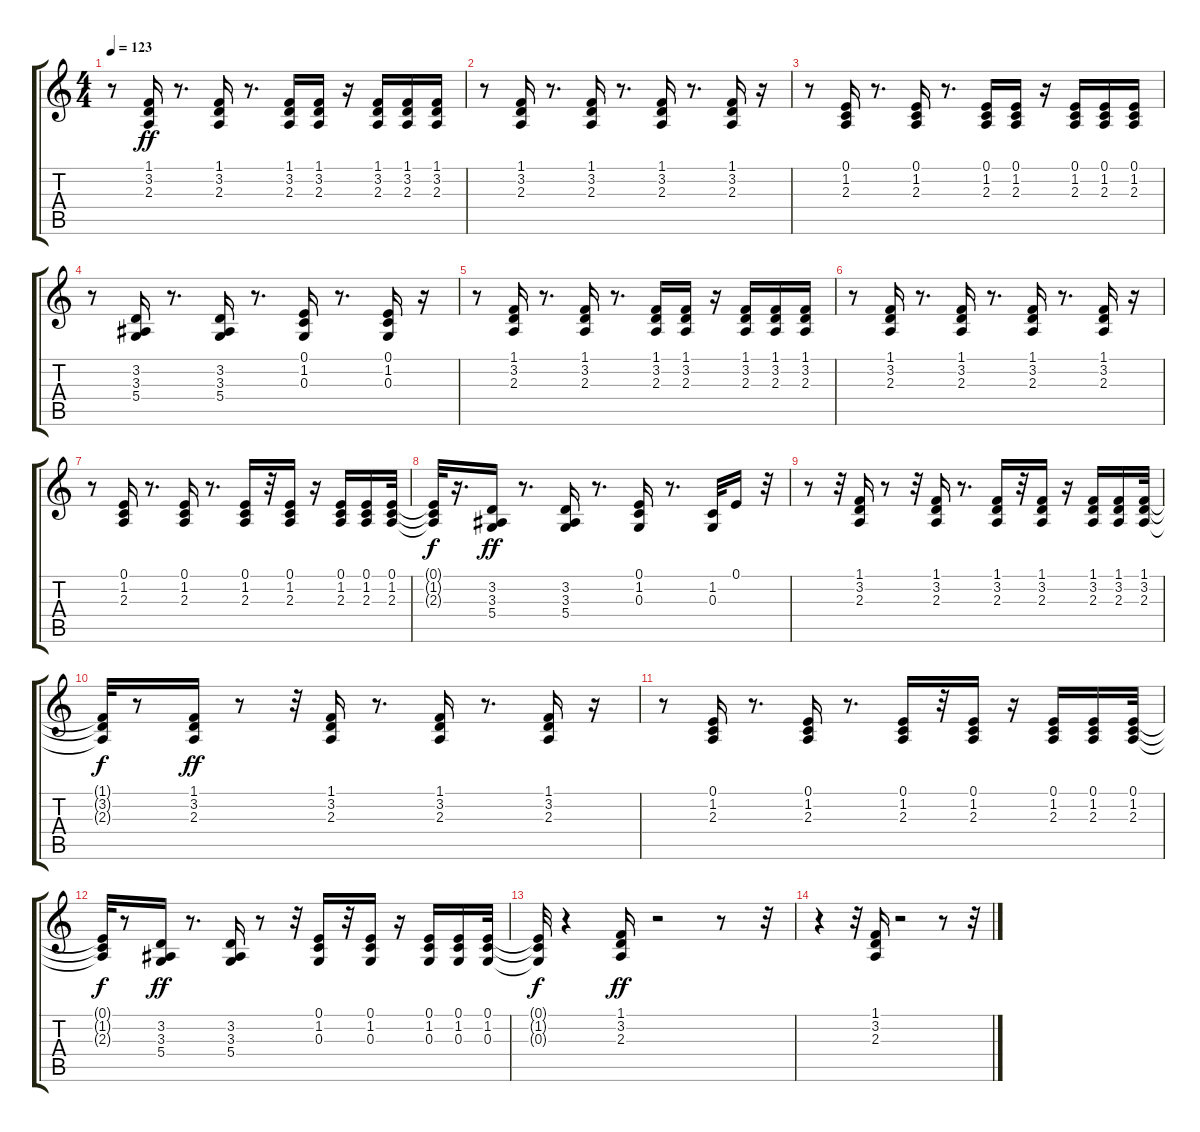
\track "" {instrument pad7halo}
\staff {score tabs}
\tuning (E4 B3 G3 D3 A2 E2) {hide}
\ts (4 4)
\tempo 123
\clef g2
\ks c
r.8{dy ff} (1.1 3.2 2.3).16 r.8{d} (1.1 3.2 2.3).16 r.8{d} (1.1 3.2 2.3).16 (1.1 3.2 2.3).16 r.16 (1.1 3.2 2.3).16 (1.1 3.2 2.3).16 (1.1 3.2 2.3).16 |
r.8 (1.1 3.2 2.3).16 r.8{d} (1.1 3.2 2.3).16 r.8{d} (1.1 3.2 2.3).16 r.8{d} (1.1 3.2 2.3).16 r.16 |
r.8 (0.1 1.2 2.3).16 r.8{d} (0.1 1.2 2.3).16 r.8{d} (0.1 1.2 2.3).16 (0.1 1.2 2.3).16 r.16 (0.1 1.2 2.3).16 (0.1 1.2 2.3).16 (0.1 1.2 2.3).16 |
r.8 (3.2 3.3 5.4).16 r.8{d} (3.2 3.3 5.4).16 r.8{d} (0.1 1.2 0.3).16 r.8{d} (0.1 1.2 0.3).16 r.16 |
r.8 (1.1 3.2 2.3).16 r.8{d} (1.1 3.2 2.3).16 r.8{d} (1.1 3.2 2.3).16 (1.1 3.2 2.3).16 r.16 (1.1 3.2 2.3).16 (1.1 3.2 2.3).16 (1.1 3.2 2.3).16 |
r.8 (1.1 3.2 2.3).16 r.8{d} (1.1 3.2 2.3).16 r.8{d} (1.1 3.2 2.3).16 r.8{d} (1.1 3.2 2.3).16 r.16 |
r.8 (0.1 1.2 2.3).16 r.8{d} (0.1 1.2 2.3).16 r.8{d} (0.1 1.2 2.3).16 r.32 (0.1 1.2 2.3).16 r.16 (0.1 1.2 2.3).16 (0.1 1.2 2.3).16 (0.1 1.2 2.3).32 |
(0.1{t} 1.2{t} 2.3{t}).32{dy f} r.16{d} (3.2 3.3 5.4).16{dy ff} r.8{d} (3.2 3.3 5.4).16 r.8{d} (0.1 1.2 0.3).16 r.8{d} (1.2 0.3).32 0.1.16 r.32 |
r.8 r.32 (1.1 3.2 2.3).16 r.8 r.32 (1.1 3.2 2.3).16 r.8{d} (1.1 3.2 2.3).16 r.32 (1.1 3.2 2.3).16 r.16 (1.1 3.2 2.3).16 (1.1 3.2 2.3).16 (1.1 3.2 2.3).32 |
(1.1{t} 3.2{t} 2.3{t}).32{dy f} r.8 (1.1 3.2 2.3).16{dy ff} r.8 r.32 (1.1 3.2 2.3).16 r.8{d} (1.1 3.2 2.3).16 r.8{d} (1.1 3.2 2.3).16 r.16 |
r.8 (0.1 1.2 2.3).16 r.8{d} (0.1 1.2 2.3).16 r.8{d} (0.1 1.2 2.3).16 r.32 (0.1 1.2 2.3).16 r.16 (0.1 1.2 2.3).16 (0.1 1.2 2.3).16 (0.1 1.2 2.3).32 |
(0.1{t} 1.2{t} 2.3{t}).32{dy f} r.8 (3.2 3.3 5.4).16{dy ff} r.8{d} (3.2 3.3 5.4).16 r.8 r.32 (0.1 1.2 0.3).16 r.32 (0.1 1.2 0.3).16 r.16 (0.1 1.2 0.3).16 (0.1 1.2 0.3).16 (0.1 1.2 0.3).32 |
(0.1{t} 1.2{t} 0.3{t}).32{dy f} r.4 (1.1 3.2 2.3).16{dy ff} r.2 r.8 r.32 |
r.4 r.32 (1.1 3.2 2.3).16 r.2 r.8 r.32
